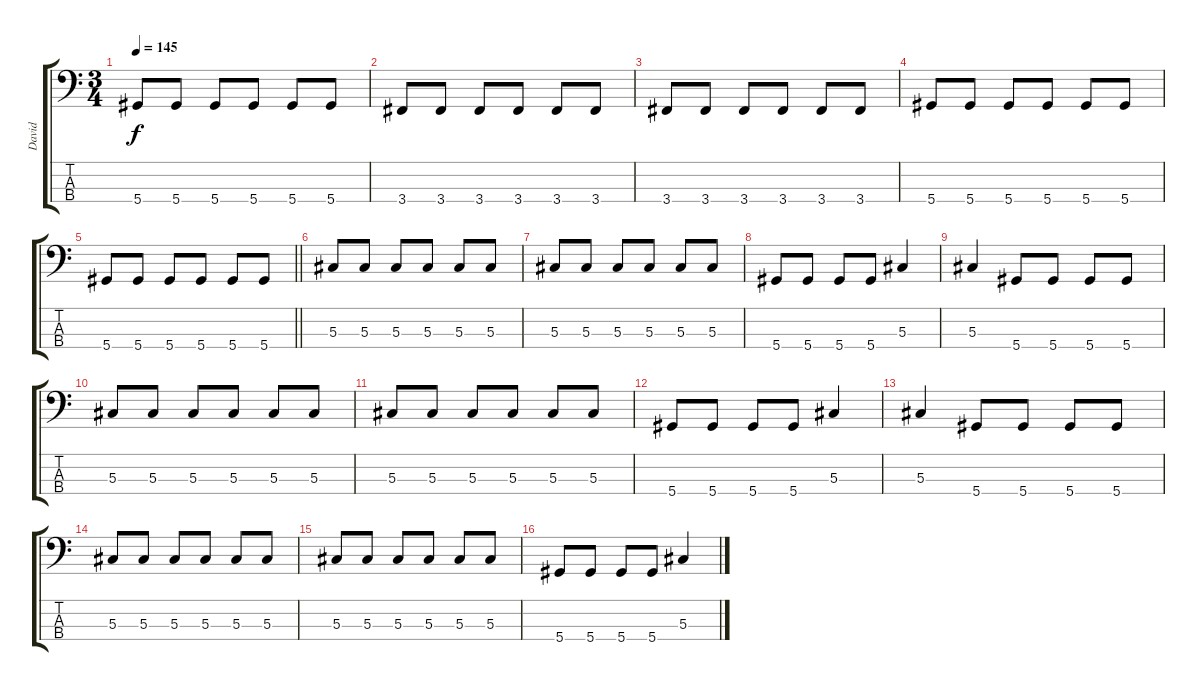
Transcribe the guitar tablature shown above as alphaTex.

\track ("David" "David") {instrument electricbasspick}
\staff {score tabs}
\tuning (Gb2 Db2 Ab1 Eb1) {hide}
\ts (3 4)
\tempo 145
\clef f4
\ks c
5.4.8{dy f} 5.4.8 5.4.8 5.4.8 5.4.8 5.4.8 |
3.4.8 3.4.8 3.4.8 3.4.8 3.4.8 3.4.8 |
3.4.8 3.4.8 3.4.8 3.4.8 3.4.8 3.4.8 |
5.4.8 5.4.8 5.4.8 5.4.8 5.4.8 5.4.8 |
\barLineRight lightlight
5.4.8 5.4.8 5.4.8 5.4.8 5.4.8 5.4.8 |
5.3.8 5.3.8 5.3.8 5.3.8 5.3.8 5.3.8 |
5.3.8 5.3.8 5.3.8 5.3.8 5.3.8 5.3.8 |
5.4.8 5.4.8 5.4.8 5.4.8 5.3.4 |
5.3.4 5.4.8 5.4.8 5.4.8 5.4.8 |
5.3.8 5.3.8 5.3.8 5.3.8 5.3.8 5.3.8 |
5.3.8 5.3.8 5.3.8 5.3.8 5.3.8 5.3.8 |
5.4.8 5.4.8 5.4.8 5.4.8 5.3.4 |
5.3.4 5.4.8 5.4.8 5.4.8 5.4.8 |
5.3.8 5.3.8 5.3.8 5.3.8 5.3.8 5.3.8 |
5.3.8 5.3.8 5.3.8 5.3.8 5.3.8 5.3.8 |
5.4.8 5.4.8 5.4.8 5.4.8 5.3.4
